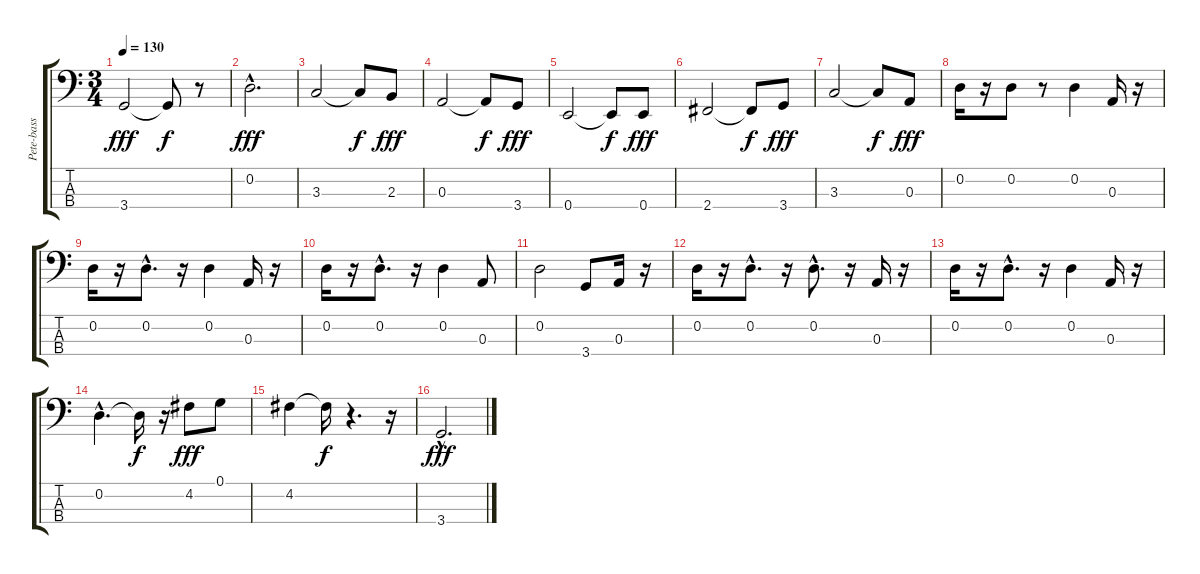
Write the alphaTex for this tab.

\track ("Pete-bass" "Pete-bass") {instrument electricbassfinger}
\staff {score tabs}
\tuning (G2 D2 A1 E1) {hide}
\ts (3 4)
\tempo 130
\clef f4
\ks c
3.4.2{dy fff} 3.4{t}.8{dy f} r.8 |
0.2{hac}.2{d dy fff} |
3.3.2 3.3{t}.8{dy f} 2.3.8{dy fff} |
0.3.2 0.3{t}.8{dy f} 3.4.8{dy fff} |
0.4.2 0.4{t}.8{dy f} 0.4.8{dy fff} |
2.4.2 2.4{t}.8{dy f} 3.4.8{dy fff} |
3.3.2 3.3{t}.8{dy f} 0.3.8{dy fff} |
0.2.16 r.16 0.2.8 r.8 0.2.4 0.3.16 r.16 |
0.2.16 r.16 0.2{hac}.8{d} r.16 0.2.4 0.3.16 r.16 |
0.2.16 r.16 0.2{hac}.8{d} r.16 0.2.4 0.3.8 |
0.2.2 3.4.8 0.3.16 r.16 |
0.2.16 r.16 0.2{hac}.8{d} r.16 0.2{hac}.8{d} r.16 0.3.16 r.16 |
0.2.16 r.16 0.2{hac}.8{d} r.16 0.2.4 0.3.16 r.16 |
0.2{hac}.4{d} 0.2{t}.16{dy f} r.16 4.2.8{dy fff} 0.1.8 |
4.2.4 4.2{t}.16{dy f} r.4{d} r.16 |
3.4{hac}.2{d dy fff}
